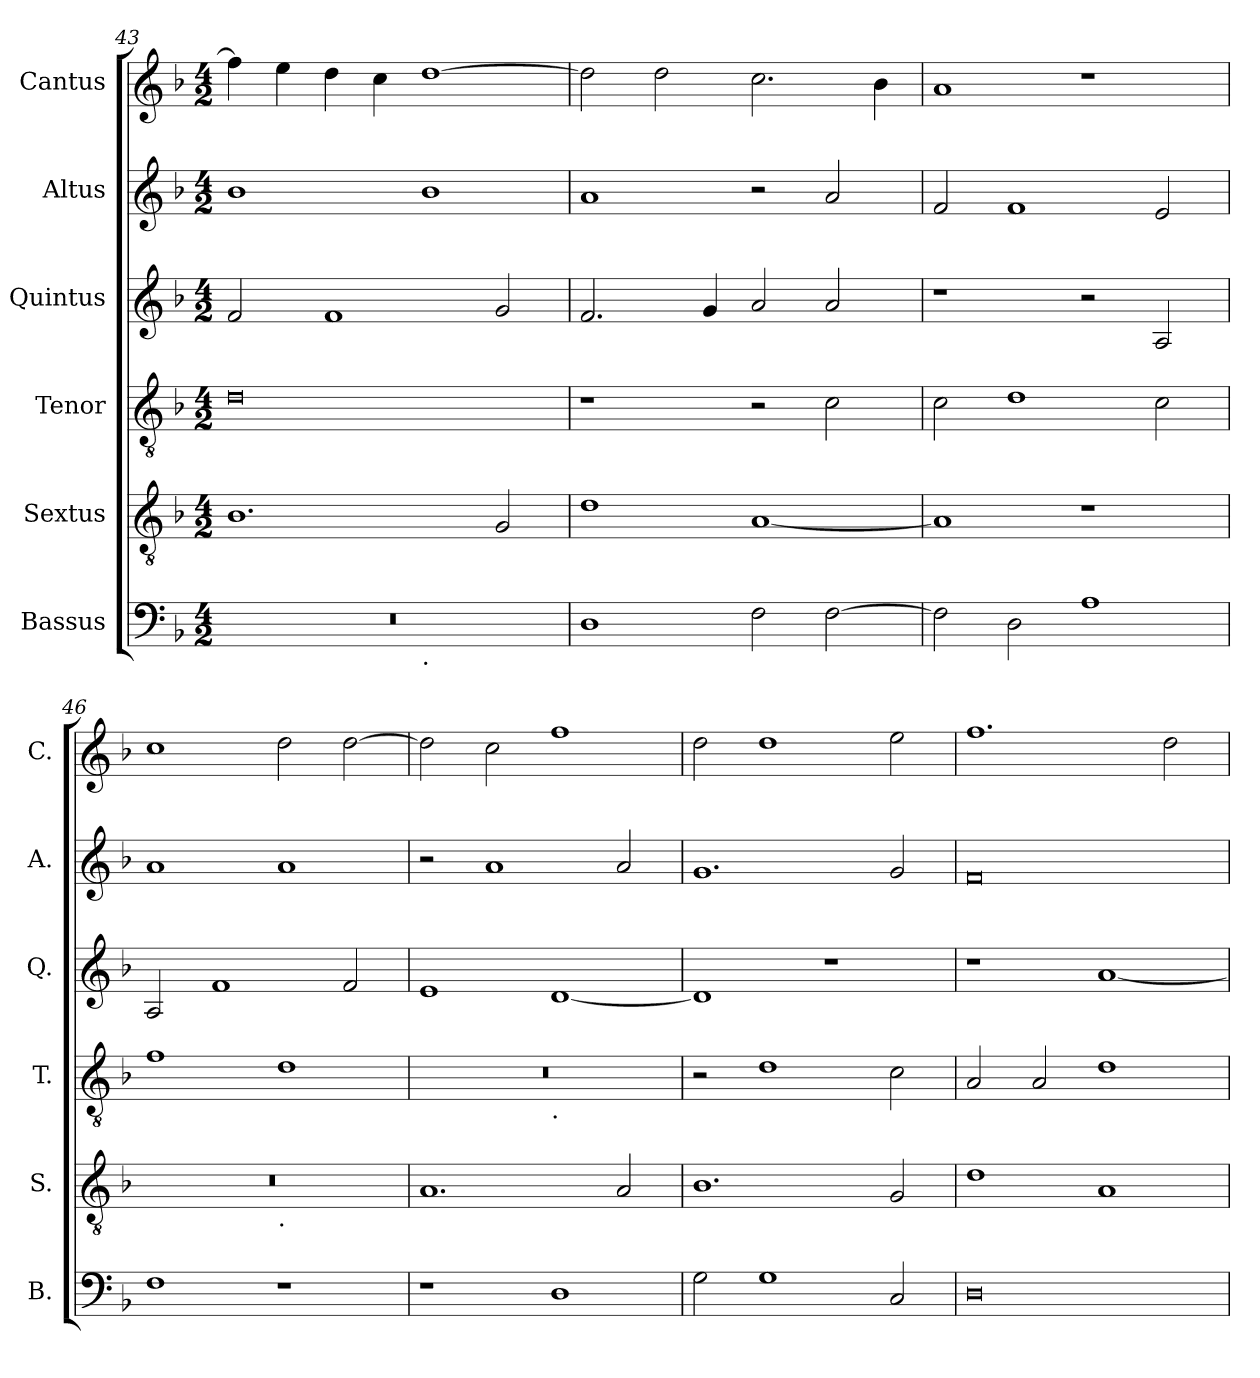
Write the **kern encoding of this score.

**kern	**kern	**kern	**kern	**kern	**kern
*part6	*part5	*part4	*part3	*part2	*part1
*staff6	*staff5	*staff4	*staff3	*staff2	*staff1
*I"Bassus	*I"Sextus	*I"Tenor	*I"Quintus	*I"Altus	*I"Cantus
*I'B.	*I'S.	*I'T.	*I'Q.	*I'A.	*I'C.
*clefF4	*clefGv2	*clefGv2	*clefG2	*clefG2	*clefG2
*k[b-]	*k[b-]	*k[b-]	*k[b-]	*k[b-]	*k[b-]
*M4/2	*M4/2	*M4/2	*M4/2	*M4/2	*M4/2
=43	=43	=43	=43	=43	=43
*^	*	*	*	*	*
0r	1ryy	1.B-	0d	2f/	1b-	4ff\]
.	.	.	.	.	.	4ee\
.	.	.	.	1f	.	4dd\
.	.	.	.	.	.	4cc\
!	!LO:TX:b:t=.	!	!	!	!	!
.	1ryy	.	.	.	1b-	[1dd
.	.	2G/	.	2g/	.	.
*v	*v	*	*	*	*	*
=44	=44	=44	=44	=44	=44
1D	1d	1r	2.f/	1a	2dd\]
.	.	.	.	.	2dd\
.	.	.	4g/	.	.
2F\	[1A	2r	2a/	2r	2.cc\
[2F\	.	2c\	2a/	2a/	.
.	.	.	.	.	4b-\
=45	=45	=45	=45	=45	=45
2F\]	1A]	2c\	1r	2f/	1a
2D\	.	1d	.	1f	.
1A	1r	.	2r	.	1r
.	.	2c\	2A/	2e/	.
=46	=46	=46	=46	=46	=46
*	*^	*	*	*	*
1F	0r	1ryy	1f	2A/	1a	1cc
.	.	.	.	1f	.	.
!	!	!LO:TX:b:t=.	!	!	!	!
1r	.	1ryy	1d	.	1a	2dd\
.	.	.	.	2f/	.	[2dd\
*	*v	*v	*	*	*	*
!!LO:LB:g=z
=47	=47	=47	=47	=47	=47
*	*	*^	*	*	*
1r	1.A	0r	1ryy	1e	2r	2dd\]
.	.	.	.	.	1a	2cc\
!	!	!	!LO:TX:b:t=.	!	!	!
1D	.	.	1ryy	[1d	.	1ff
.	2A/	.	.	.	2a/	.
*	*	*v	*v	*	*	*
=48	=48	=48	=48	=48	=48
2G\	1.B-	2r	1d]	1.g	2dd\
1G	.	1d	.	.	1dd
.	.	.	1r	.	.
2C/	2G/	2c\	.	2g/	2ee\
=49	=49	=49	=49	=49	=49
0D	1d	2A/	1r	0f	1.ff
.	.	2A/	.	.	.
.	1A	1d	[1a	.	.
.	.	.	.	.	2dd\
=	=	=	=	=	=
*-	*-	*-	*-	*-	*-
